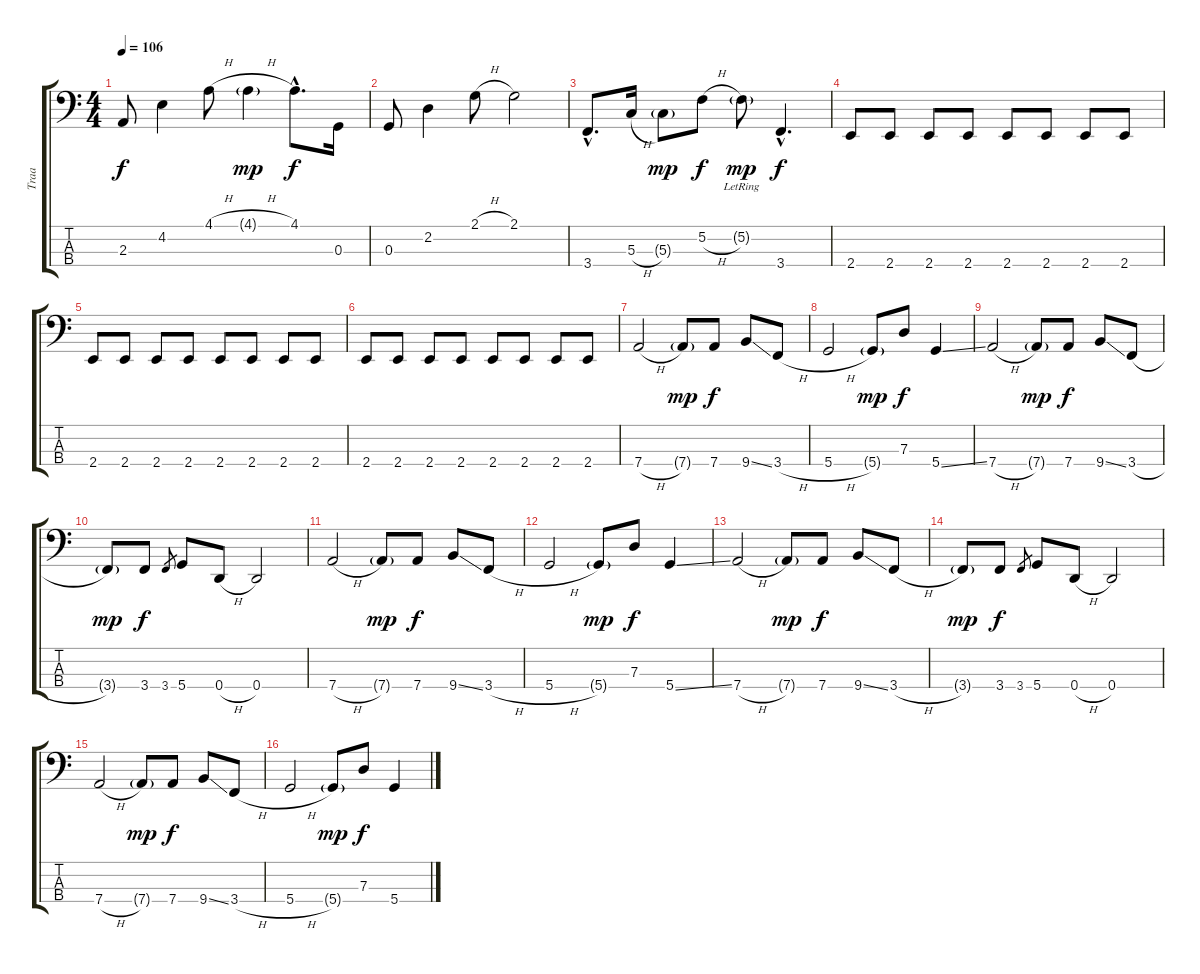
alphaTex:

\track ("Traa" "Traa") {instrument electricbassfinger}
\staff {score tabs}
\tuning (F2 C2 G1 D1) {hide}
\ts (4 4)
\tempo 106
\clef f4
\ks c
2.3.8{dy f} 4.2.4 4.1{h}.8 4.1{h g}.4{dy mp} 4.1{hac}.8{d dy f} 0.3.16 |
0.3.8 2.2.4 2.1{h}.8 2.1.2 |
3.4{hac}.8{d} 5.3{h}.16 5.3{g}.8{dy mp} 5.2{h}.8{dy f} 5.2{g lr}.8{dy mp} 3.4{hac}.4{d dy f} |
2.4.8 2.4.8 2.4.8 2.4.8 2.4.8 2.4.8 2.4.8 2.4.8 |
2.4.8 2.4.8 2.4.8 2.4.8 2.4.8 2.4.8 2.4.8 2.4.8 |
2.4.8 2.4.8 2.4.8 2.4.8 2.4.8 2.4.8 2.4.8 2.4.8 |
7.4{h}.2 7.4{g}.8{dy mp} 7.4.8{dy f} 9.4{ss}.8 3.4{h}.8 |
5.4{h}.2 5.4{g}.8{dy mp} 7.3.8{dy f} 5.4{ss}.4 |
7.4{h}.2 7.4{g}.8{dy mp} 7.4.8{dy f} 9.4{ss}.8 3.4{h}.8 |
3.4{g}.8{dy mp} 3.4.8{dy f} 3.4.8{gr} 5.4.8 0.4{h}.8 0.4.2 |
7.4{h}.2 7.4{g}.8{dy mp} 7.4.8{dy f} 9.4{ss}.8 3.4{h}.8 |
5.4{h}.2 5.4{g}.8{dy mp} 7.3.8{dy f} 5.4{ss}.4 |
7.4{h}.2 7.4{g}.8{dy mp} 7.4.8{dy f} 9.4{ss}.8 3.4{h}.8 |
3.4{g}.8{dy mp} 3.4.8{dy f} 3.4.8{gr} 5.4.8 0.4{h}.8 0.4.2 |
7.4{h}.2 7.4{g}.8{dy mp} 7.4.8{dy f} 9.4{ss}.8 3.4{h}.8 |
5.4{h}.2 5.4{g}.8{dy mp} 7.3.8{dy f} 5.4{ss}.4
